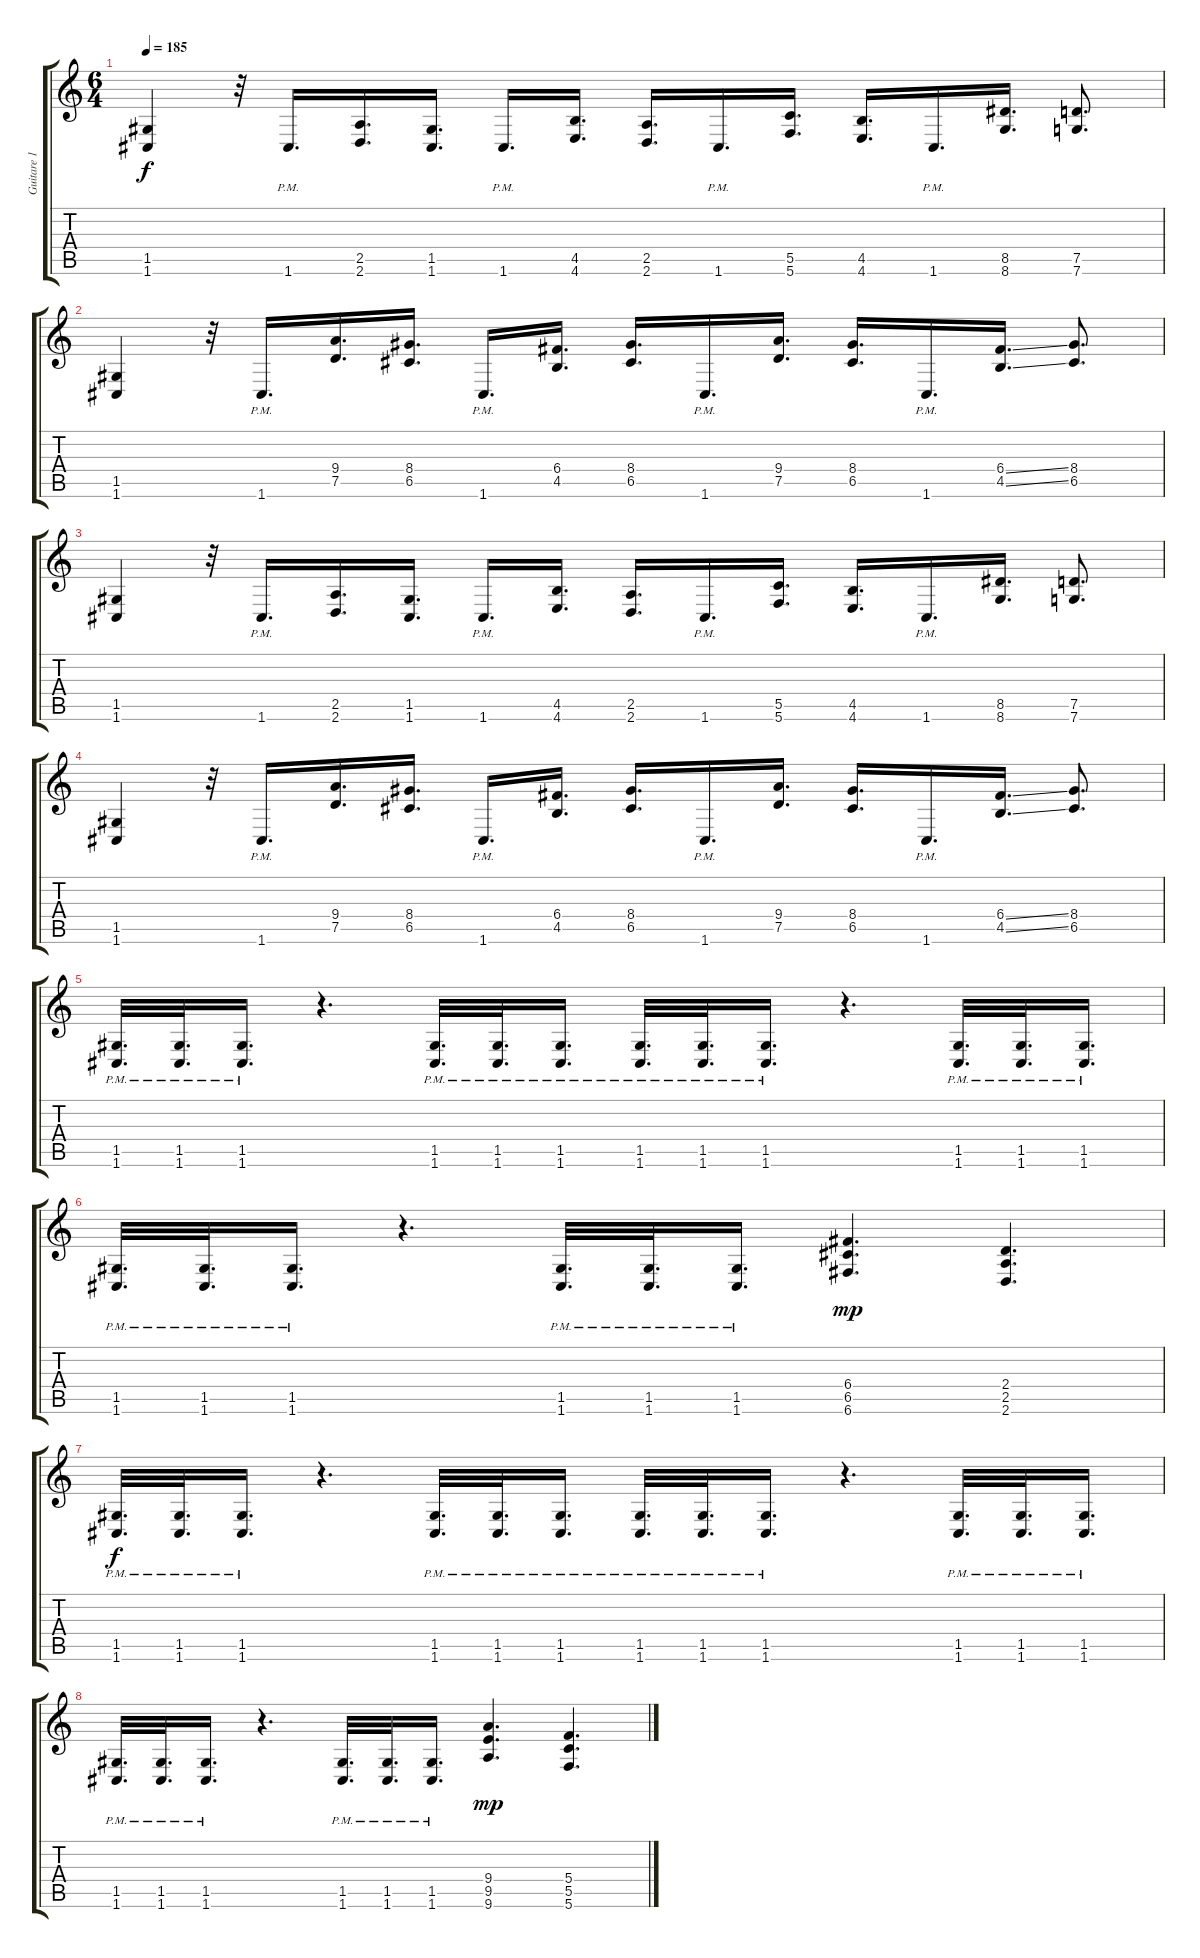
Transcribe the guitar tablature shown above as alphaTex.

\track ("Guitare 1" "Guitare 1") {instrument distortionguitar}
\staff {score tabs}
\tuning (D4 A3 F3 C3 G2 C2) {hide}
\ts (6 4)
\tempo 185
\clef g2
\ks c
(1.5 1.6).4{dy f} r.32 1.6{pm}.16{d} (2.5 2.6).16{d} (1.5 1.6).16{d} 1.6{pm}.16{d} (4.5 4.6).16{d} (2.5 2.6).16{d} 1.6{pm}.16{d} (5.5 5.6).16{d} (4.5 4.6).16{d} 1.6{pm}.16{d} (8.5 8.6).16{d} (7.5 7.6).8{d} |
(1.5 1.6).4 r.32 1.6{pm}.16{d} (9.4 7.5).16{d} (8.4 6.5).16{d} 1.6{pm}.16{d} (6.4 4.5).16{d} (8.4 6.5).16{d} 1.6{pm}.16{d} (9.4 7.5).16{d} (8.4 6.5).16{d} 1.6{pm}.16{d} (6.4{ss} 4.5{ss}).16{d} (8.4 6.5).8{d} |
(1.5 1.6).4 r.32 1.6{pm}.16{d} (2.5 2.6).16{d} (1.5 1.6).16{d} 1.6{pm}.16{d} (4.5 4.6).16{d} (2.5 2.6).16{d} 1.6{pm}.16{d} (5.5 5.6).16{d} (4.5 4.6).16{d} 1.6{pm}.16{d} (8.5 8.6).16{d} (7.5 7.6).8{d} |
(1.5 1.6).4 r.32 1.6{pm}.16{d} (9.4 7.5).16{d} (8.4 6.5).16{d} 1.6{pm}.16{d} (6.4 4.5).16{d} (8.4 6.5).16{d} 1.6{pm}.16{d} (9.4 7.5).16{d} (8.4 6.5).16{d} 1.6{pm}.16{d} (6.4{ss} 4.5{ss}).16{d} (8.4 6.5).8{d} |
(1.5{pm} 1.6{pm}).32{d} (1.5{pm} 1.6{pm}).32{d} (1.5{pm} 1.6{pm}).16{d} r.4{d} (1.5{pm} 1.6{pm}).32{d} (1.5{pm} 1.6{pm}).32{d} (1.5{pm} 1.6{pm}).16{d} (1.5{pm} 1.6{pm}).32{d} (1.5{pm} 1.6{pm}).32{d} (1.5{pm} 1.6{pm}).16{d} r.4{d} (1.5{pm} 1.6{pm}).32{d} (1.5{pm} 1.6{pm}).32{d} (1.5{pm} 1.6{pm}).16{d} |
(1.5{pm} 1.6{pm}).32{d} (1.5{pm} 1.6{pm}).32{d} (1.5{pm} 1.6{pm}).16{d} r.4{d} (1.5{pm} 1.6{pm}).32{d} (1.5{pm} 1.6{pm}).32{d} (1.5{pm} 1.6{pm}).16{d} (6.4 6.5 6.6).4{d dy mp} (2.4 2.5 2.6).4{d} |
(1.5{pm} 1.6{pm}).32{d dy f} (1.5{pm} 1.6{pm}).32{d} (1.5{pm} 1.6{pm}).16{d} r.4{d} (1.5{pm} 1.6{pm}).32{d} (1.5{pm} 1.6{pm}).32{d} (1.5{pm} 1.6{pm}).16{d} (1.5{pm} 1.6{pm}).32{d} (1.5{pm} 1.6{pm}).32{d} (1.5{pm} 1.6{pm}).16{d} r.4{d} (1.5{pm} 1.6{pm}).32{d} (1.5{pm} 1.6{pm}).32{d} (1.5{pm} 1.6{pm}).16{d} |
(1.5{pm} 1.6{pm}).32{d} (1.5{pm} 1.6{pm}).32{d} (1.5{pm} 1.6{pm}).16{d} r.4{d} (1.5{pm} 1.6{pm}).32{d} (1.5{pm} 1.6{pm}).32{d} (1.5{pm} 1.6{pm}).16{d} (9.4 9.5 9.6).4{d dy mp} (5.4 5.5 5.6).4{d}
